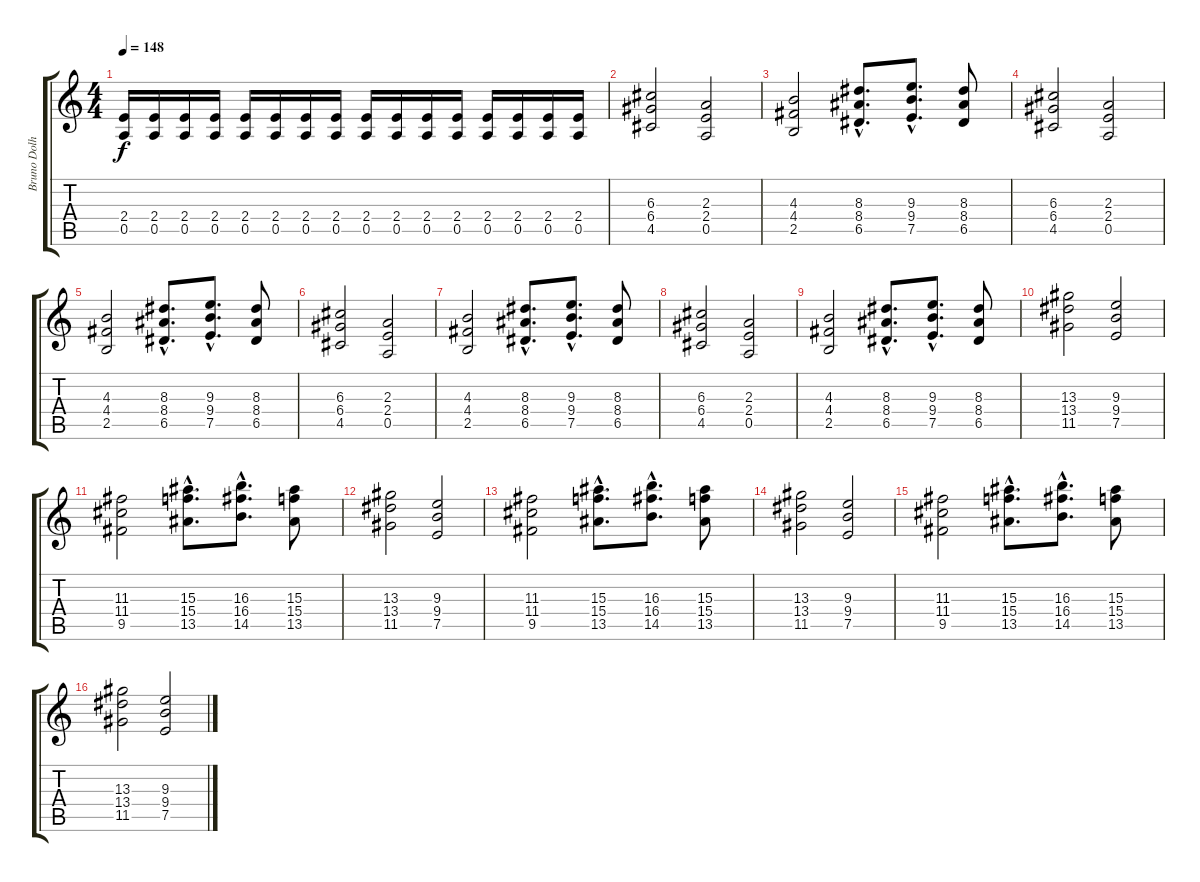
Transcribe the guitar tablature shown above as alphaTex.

\track ("Bruno Dolheguy" "Bruno Dolh") {instrument overdrivenguitar}
\staff {score tabs}
\tuning (E4 B3 G3 D3 A2 E2) {hide}
\ts (4 4)
\tempo 148
\clef g2
\ks c
(2.4 0.5).16{dy f} (2.4 0.5).16 (2.4 0.5).16 (2.4 0.5).16 (2.4 0.5).16 (2.4 0.5).16 (2.4 0.5).16 (2.4 0.5).16 (2.4 0.5).16 (2.4 0.5).16 (2.4 0.5).16 (2.4 0.5).16 (2.4 0.5).16 (2.4 0.5).16 (2.4 0.5).16 (2.4 0.5).16 |
(6.3 6.4 4.5).2 (2.3 2.4 0.5).2 |
(4.3 4.4 2.5).2 (8.3{hac} 8.4{hac} 6.5{hac}).8{d} (9.3{hac} 9.4{hac} 7.5{hac}).8{d} (8.3 8.4 6.5).8 |
(6.3 6.4 4.5).2 (2.3 2.4 0.5).2 |
(4.3 4.4 2.5).2 (8.3{hac} 8.4{hac} 6.5{hac}).8{d} (9.3{hac} 9.4{hac} 7.5{hac}).8{d} (8.3 8.4 6.5).8 |
(6.3 6.4 4.5).2 (2.3 2.4 0.5).2 |
(4.3 4.4 2.5).2 (8.3{hac} 8.4{hac} 6.5{hac}).8{d} (9.3{hac} 9.4{hac} 7.5{hac}).8{d} (8.3 8.4 6.5).8 |
(6.3 6.4 4.5).2 (2.3 2.4 0.5).2 |
(4.3 4.4 2.5).2 (8.3{hac} 8.4{hac} 6.5{hac}).8{d} (9.3{hac} 9.4{hac} 7.5{hac}).8{d} (8.3 8.4 6.5).8 |
(13.3 13.4 11.5).2 (9.3 9.4 7.5).2 |
(11.3 11.4 9.5).2 (15.3{hac} 15.4{hac} 13.5{hac}).8{d} (16.3{hac} 16.4{hac} 14.5{hac}).8{d} (15.3 15.4 13.5).8 |
(13.3 13.4 11.5).2 (9.3 9.4 7.5).2 |
(11.3 11.4 9.5).2 (15.3{hac} 15.4{hac} 13.5{hac}).8{d} (16.3{hac} 16.4{hac} 14.5{hac}).8{d} (15.3 15.4 13.5).8 |
(13.3 13.4 11.5).2 (9.3 9.4 7.5).2 |
(11.3 11.4 9.5).2 (15.3{hac} 15.4{hac} 13.5{hac}).8{d} (16.3{hac} 16.4{hac} 14.5{hac}).8{d} (15.3 15.4 13.5).8 |
(13.3 13.4 11.5).2 (9.3 9.4 7.5).2
